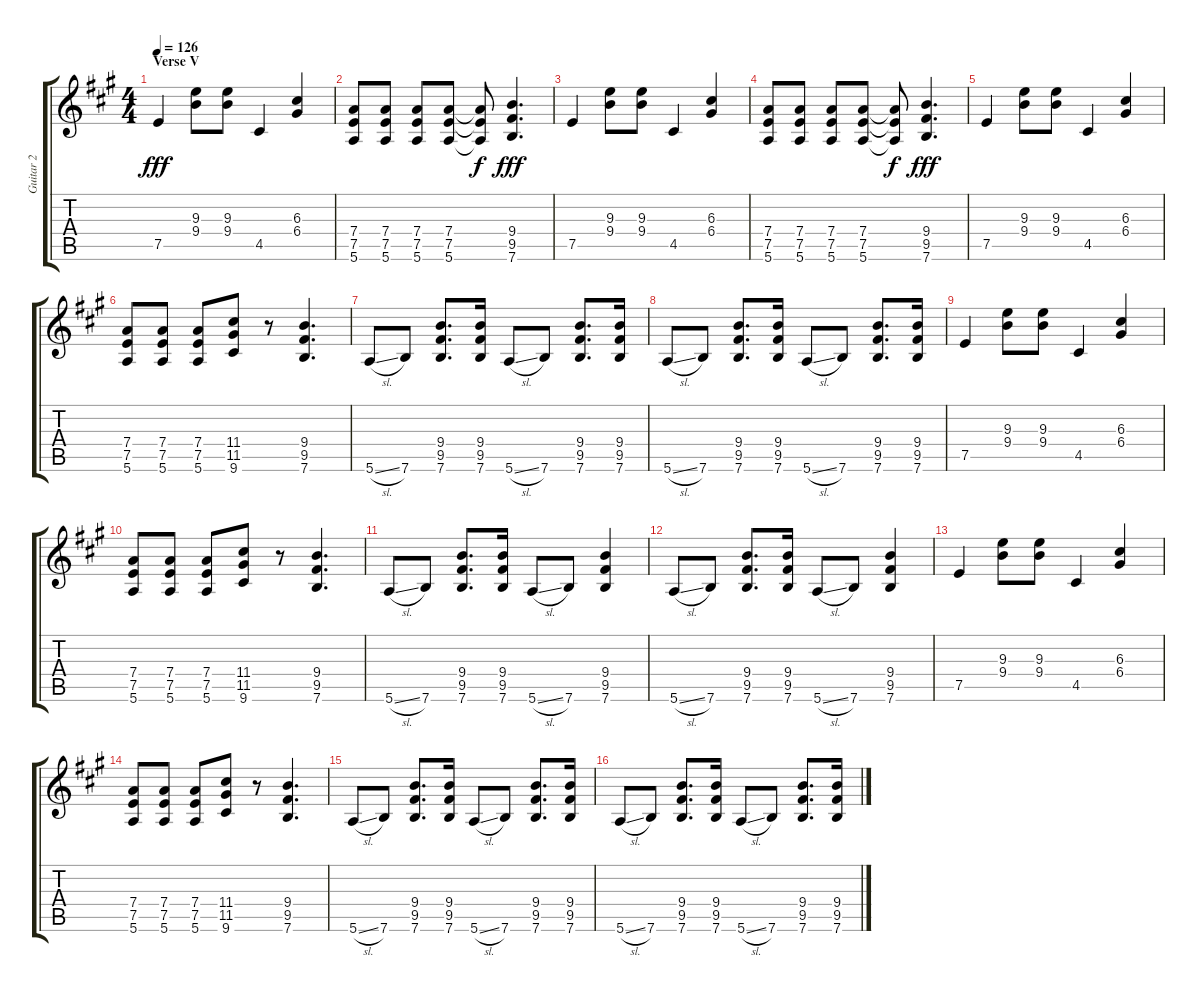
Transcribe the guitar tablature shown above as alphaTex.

\track ("Guitar 2" "Guitar 2") {instrument overdrivenguitar}
\staff {score tabs}
\tuning (E4 B3 G3 D3 A2 E2) {hide}
\ts (4 4)
\section ("" "Verse V")
\tempo 126
\clef g2
\ks a
7.5.4{dy fff} (9.3 9.4).8 (9.3 9.4).8 4.5.4 (6.3 6.4).4 |
(7.4 7.5 5.6).8 (7.4 7.5 5.6).8 (7.4 7.5 5.6).8 (7.4 7.5 5.6).8 (7.4{t} 7.5{t} 5.6{t}).8{dy f} (9.4 9.5 7.6).4{d dy fff} |
7.5.4 (9.3 9.4).8 (9.3 9.4).8 4.5.4 (6.3 6.4).4 |
(7.4 7.5 5.6).8 (7.4 7.5 5.6).8 (7.4 7.5 5.6).8 (7.4 7.5 5.6).8 (7.4{t} 7.5{t} 5.6{t}).8{dy f} (9.4 9.5 7.6).4{d dy fff} |
7.5.4 (9.3 9.4).8 (9.3 9.4).8 4.5.4 (6.3 6.4).4 |
(7.4 7.5 5.6).8 (7.4 7.5 5.6).8 (7.4 7.5 5.6).8 (11.4 11.5 9.6).8 r.8 (9.4 9.5 7.6).4{d} |
5.6{sl}.8 7.6.8 (9.4 9.5 7.6).8{d} (9.4 9.5 7.6).16 5.6{sl}.8 7.6.8 (9.4 9.5 7.6).8{d} (9.4 9.5 7.6).16 |
5.6{sl}.8 7.6.8 (9.4 9.5 7.6).8{d} (9.4 9.5 7.6).16 5.6{sl}.8 7.6.8 (9.4 9.5 7.6).8{d} (9.4 9.5 7.6).16 |
7.5.4 (9.3 9.4).8 (9.3 9.4).8 4.5.4 (6.3 6.4).4 |
(7.4 7.5 5.6).8 (7.4 7.5 5.6).8 (7.4 7.5 5.6).8 (11.4 11.5 9.6).8 r.8 (9.4 9.5 7.6).4{d} |
5.6{sl}.8 7.6.8 (9.4 9.5 7.6).8{d} (9.4 9.5 7.6).16 5.6{sl}.8 7.6.8 (9.4 9.5 7.6).4 |
5.6{sl}.8 7.6.8 (9.4 9.5 7.6).8{d} (9.4 9.5 7.6).16 5.6{sl}.8 7.6.8 (9.4 9.5 7.6).4 |
7.5.4 (9.3 9.4).8 (9.3 9.4).8 4.5.4 (6.3 6.4).4 |
(7.4 7.5 5.6).8 (7.4 7.5 5.6).8 (7.4 7.5 5.6).8 (11.4 11.5 9.6).8 r.8 (9.4 9.5 7.6).4{d} |
5.6{sl}.8 7.6.8 (9.4 9.5 7.6).8{d} (9.4 9.5 7.6).16 5.6{sl}.8 7.6.8 (9.4 9.5 7.6).8{d} (9.4 9.5 7.6).16 |
5.6{sl}.8 7.6.8 (9.4 9.5 7.6).8{d} (9.4 9.5 7.6).16 5.6{sl}.8 7.6.8 (9.4 9.5 7.6).8{d} (9.4 9.5 7.6).16
